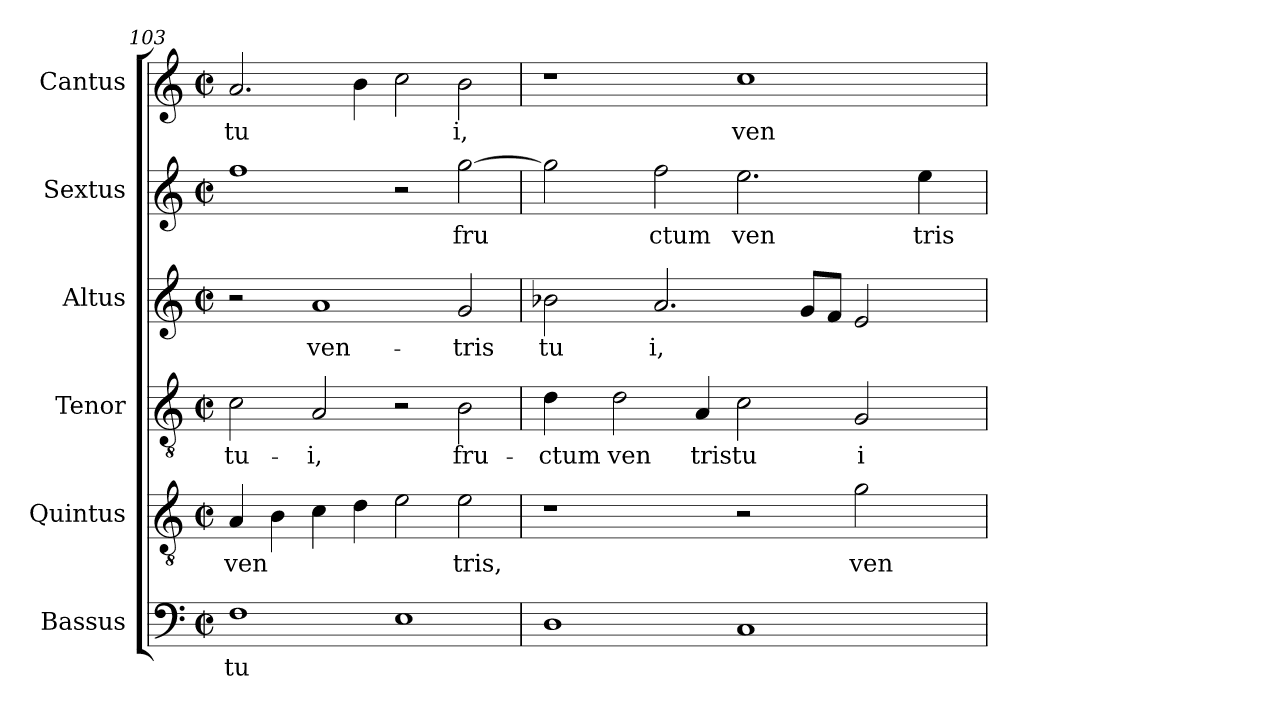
**kern	**text	**kern	**text	**kern	**text	**kern	**text	**kern	**text	**kern	**text
*part6	*part6	*part5	*part5	*part4	*part4	*part3	*part3	*part2	*part2	*part1	*part1
*staff6	*staff6	*staff5	*staff5	*staff4	*staff4	*staff3	*staff3	*staff2	*staff2	*staff1	*staff1
*I"Bassus	*	*I"Quintus	*	*I"Tenor	*	*I"Altus	*	*I"Sextus	*	*I"Cantus	*
*I'Bassus	*	*I'Quintus	*	*I'Tenor	*	*I'Altus	*	*I'Sextus	*	*I'Cantus	*
*clefF4	*	*clefGv2	*	*clefGv2	*	*clefG2	*	*clefG2	*	*clefG2	*
*M2/2	*	*M2/2	*	*M2/2	*	*M2/2	*	*M2/2	*	*M2/2	*
*met(c|)	*	*met(c|)	*	*met(c|)	*	*met(c|)	*	*met(c|)	*	*met(c|)	*
=103	=103	=103	=103	=103	=103	=103	=103	=103	=103	=103	=103
!	!LO:LY:b:cj	!	!LO:LY:b	!	!LO:LY:b:cj	!	!	!	!	!	!LO:LY:b:cj
1F	tu	4A/	ven	2c\	tu-	2r	.	1ff	.	2.a/	tu
.	.	4B\	.	.	.	.	.	.	.	.	.
!	!	!	!	!	!LO:LY:b:cj	!	!LO:LY:b:cj	!	!	!	!
.	.	4c\	.	2A/	-i,	1a	ven-	.	.	.	.
.	.	4d\	.	.	.	.	.	.	.	4b\	.
1E	.	2e\	.	2r	.	.	.	2r	.	2cc\	.
!	!	!	!LO:LY:b:cj	!	!LO:LY:b:cj	!	!LO:LY:b:cj	!	!LO:LY:b	!	!LO:LY:b:cj
.	.	2e\	tris,	2B\	fru-	2g/	-tris	[>2gg\	fru	2b\	i,
!!LO:LB:g=z
=104	=104	=104	=104	=104	=104	=104	=104	=104	=104	=104	=104
!	!	!	!	!	!LO:LY:b:cj	!	!LO:LY:b:cj	!	!	!	!
*^	*	*	*	*	*	*	*	*^	*	*	*
1D	8.ryy	.	1r	.	4d\	-ctum	2b-X\	tu	2gg\]	16ryy	.	1r	.
.	.	.	.	.	.	.	.	.	.	64ryy	.	.	.
.	.	.	.	.	.	.	.	.	.	1ryy	.	.	.
.	1ryy	.	.	.	.	.	.	.	.	.	.	.	.
!	!	!	!	!	!	!LO:LY:b:cj	!	!	!	!	!	!	!
.	.	.	.	.	2d\	ven	.	.	.	.	.	.	.
!	!	!	!	!	!	!	!	!LO:LY:b:cj	!	!	!LO:LY:b:cj	!	!
.	.	.	.	.	.	.	2.a/	i,	2ff\	.	ctum	.	.
!	!	!	!	!	!	!LO:LY:b:cj	!	!	!	!	!	!	!
.	.	.	.	.	4A/	tris	.	.	.	.	.	.	.
!	!	!	!	!	!	!LO:LY:b:cj	!	!	!	!	!LO:LY:b:cj	!	!LO:LY:b:cj
1C	.	.	2r	.	2c\	tu	.	.	2.ee\	.	ven	1cc	ven
.	.	.	.	.	.	.	.	.	.	2ryy	.	.	.
.	2ryy	.	.	.	.	.	.	.	.	.	.	.	.
.	.	.	.	.	.	.	8g/L	.	.	.	.	.	.
.	.	.	.	.	.	.	8f/J	.	.	.	.	.	.
!	!	!	!	!LO:LY:b:cj	!	!LO:LY:b:cj	!	!	!	!	!	!	!
.	.	.	2g\	ven	2G/	i	2e/	.	.	.	.	.	.
.	.	.	.	.	.	.	.	.	.	4ryy	.	.	.
.	4ryy	.	.	.	.	.	.	.	.	.	.	.	.
!	!	!	!	!	!	!	!	!	!	!	!LO:LY:b:cj	!	!
.	.	.	.	.	.	.	.	.	4ee\	.	tris	.	.
.	.	.	.	.	.	.	.	.	.	8ryy	.	.	.
.	16ryy	.	.	.	.	.	.	.	.	.	.	.	.
.	.	.	.	.	.	.	.	.	.	32.ryy	.	.	.
*v	*v	*	*	*	*	*	*	*	*v	*v	*	*	*
=	=	=	=	=	=	=	=	=	=	=	=
*-	*-	*-	*-	*-	*-	*-	*-	*-	*-	*-	*-
